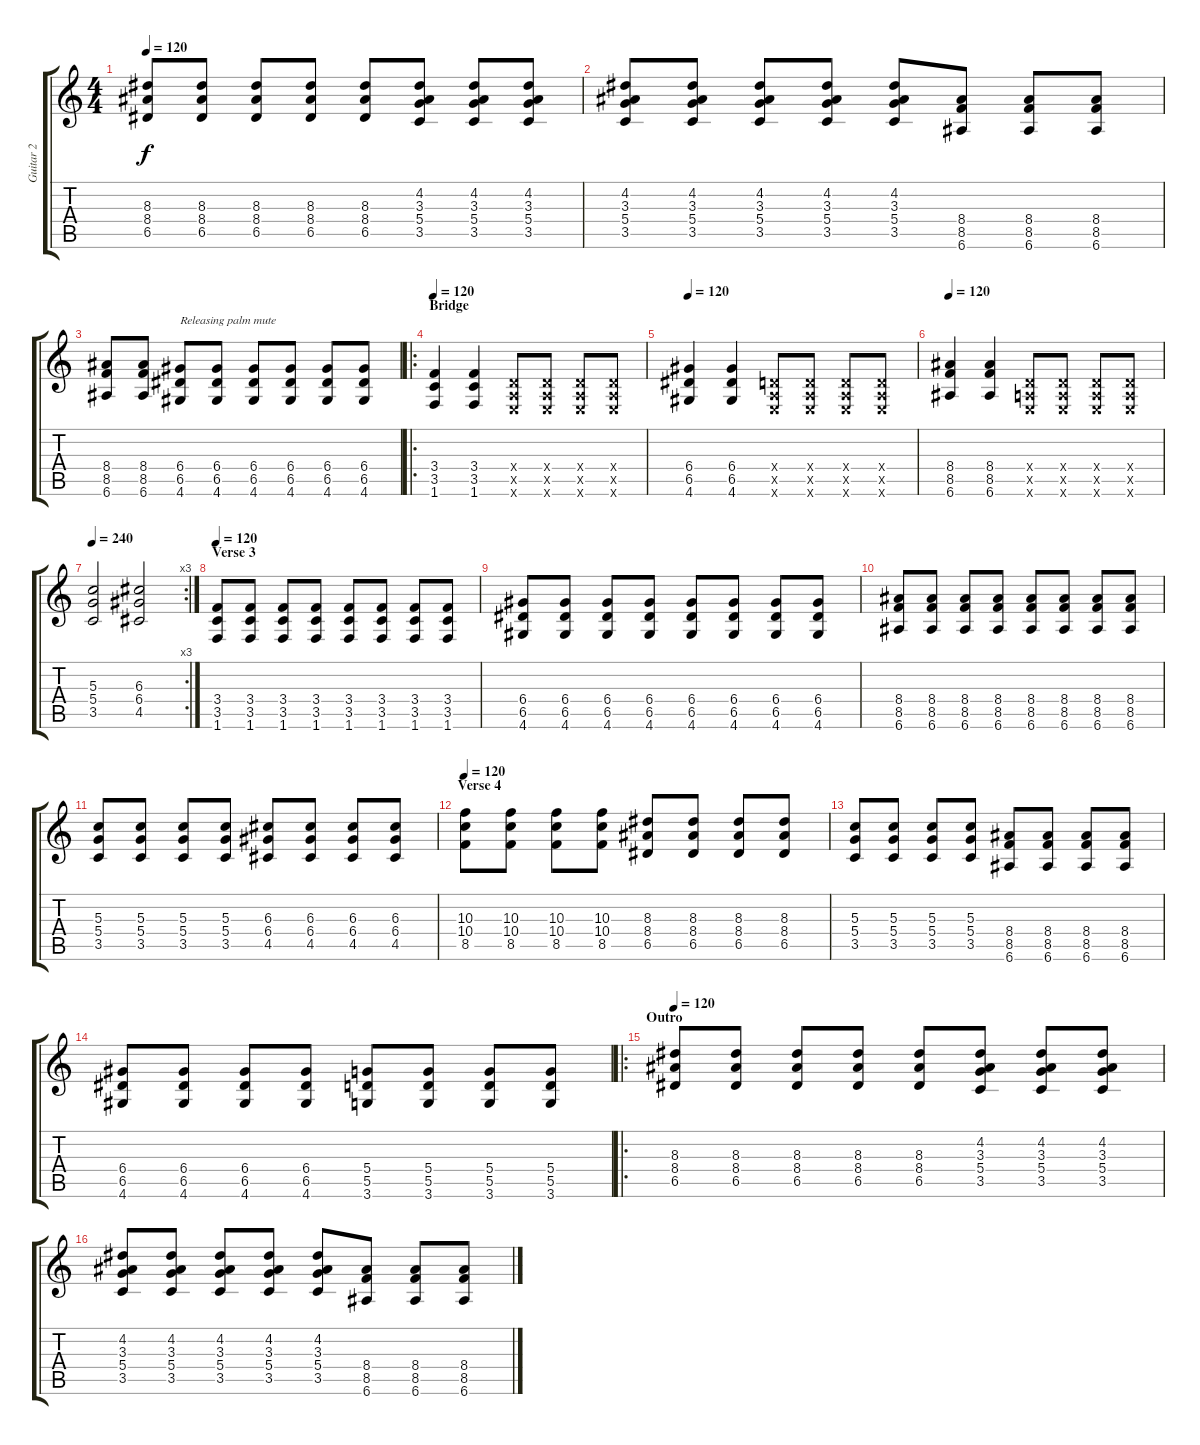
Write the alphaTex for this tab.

\track ("Guitar 2" "Guitar 2") {instrument overdrivenguitar}
\staff {score tabs}
\tuning (E4 B3 G3 D3 A2 E2) {hide}
\ts (4 4)
\tempo 120
\clef g2
\ks c
(8.3 8.4 6.5).8{dy f} (8.3 8.4 6.5).8 (8.3 8.4 6.5).8 (8.3 8.4 6.5).8 (8.3 8.4 6.5).8 (4.2 3.3 5.4 3.5).8 (4.2 3.3 5.4 3.5).8 (4.2 3.3 5.4 3.5).8 |
(4.2 3.3 5.4 3.5).8 (4.2 3.3 5.4 3.5).8 (4.2 3.3 5.4 3.5).8 (4.2 3.3 5.4 3.5).8 (4.2 3.3 5.4 3.5).8 (8.4 8.5 6.6).8 (8.4 8.5 6.6).8 (8.4 8.5 6.6).8 |
(8.4 8.5 6.6).8 (8.4 8.5 6.6).8 (6.4 6.5 4.6).8{txt "Releasing palm mute"} (6.4 6.5 4.6).8 (6.4 6.5 4.6).8 (6.4 6.5 4.6).8 (6.4 6.5 4.6).8 (6.4 6.5 4.6).8 |
\ro
\section ("" "Bridge")
\tempo 120
(3.4 3.5 1.6).4 (3.4 3.5 1.6).4 (0.4{x} 0.5{x} 0.6{x}).8 (0.4{x} 0.5{x} 0.6{x}).8 (0.4{x} 0.5{x} 0.6{x}).8 (0.4{x} 0.5{x} 0.6{x}).8 |
\tempo 120
(6.4 6.5 4.6).4 (6.4 6.5 4.6).4 (0.4{x} 0.5{x} 0.6{x}).8 (0.4{x} 0.5{x} 0.6{x}).8 (0.4{x} 0.5{x} 0.6{x}).8 (0.4{x} 0.5{x} 0.6{x}).8 |
\tempo 120
(8.4 8.5 6.6).4 (8.4 8.5 6.6).4 (0.4{x} 0.5{x} 0.6{x}).8 (0.4{x} 0.5{x} 0.6{x}).8 (0.4{x} 0.5{x} 0.6{x}).8 (0.4{x} 0.5{x} 0.6{x}).8 |
\rc 3
\tempo 240
(5.3 5.4 3.5).2 (6.3 6.4 4.5).2 |
\section ("" "Verse 3")
\tempo 240
\tempo 120
(3.4 3.5 1.6).8 (3.4 3.5 1.6).8 (3.4 3.5 1.6).8 (3.4 3.5 1.6).8 (3.4 3.5 1.6).8 (3.4 3.5 1.6).8 (3.4 3.5 1.6).8 (3.4 3.5 1.6).8 |
(6.4 6.5 4.6).8 (6.4 6.5 4.6).8 (6.4 6.5 4.6).8 (6.4 6.5 4.6).8 (6.4 6.5 4.6).8 (6.4 6.5 4.6).8 (6.4 6.5 4.6).8 (6.4 6.5 4.6).8 |
(8.4 8.5 6.6).8 (8.4 8.5 6.6).8 (8.4 8.5 6.6).8 (8.4 8.5 6.6).8 (8.4 8.5 6.6).8 (8.4 8.5 6.6).8 (8.4 8.5 6.6).8 (8.4 8.5 6.6).8 |
(5.3 5.4 3.5).8 (5.3 5.4 3.5).8 (5.3 5.4 3.5).8 (5.3 5.4 3.5).8 (6.3 6.4 4.5).8 (6.3 6.4 4.5).8 (6.3 6.4 4.5).8 (6.3 6.4 4.5).8 |
\section ("" "Verse 4")
\tempo 120
(10.3 10.4 8.5).8 (10.3 10.4 8.5).8 (10.3 10.4 8.5).8 (10.3 10.4 8.5).8 (8.3 8.4 6.5).8 (8.3 8.4 6.5).8 (8.3 8.4 6.5).8 (8.3 8.4 6.5).8 |
(5.3 5.4 3.5).8 (5.3 5.4 3.5).8 (5.3 5.4 3.5).8 (5.3 5.4 3.5).8 (8.4 8.5 6.6).8 (8.4 8.5 6.6).8 (8.4 8.5 6.6).8 (8.4 8.5 6.6).8 |
(6.4 6.5 4.6).8 (6.4 6.5 4.6).8 (6.4 6.5 4.6).8 (6.4 6.5 4.6).8 (5.4 5.5 3.6).8 (5.4 5.5 3.6).8 (5.4 5.5 3.6).8 (5.4 5.5 3.6).8 |
\ro
\section ("" "Outro")
\tempo 120
(8.3 8.4 6.5).8 (8.3 8.4 6.5).8 (8.3 8.4 6.5).8 (8.3 8.4 6.5).8 (8.3 8.4 6.5).8 (4.2 3.3 5.4 3.5).8 (4.2 3.3 5.4 3.5).8 (4.2 3.3 5.4 3.5).8 |
(4.2 3.3 5.4 3.5).8 (4.2 3.3 5.4 3.5).8 (4.2 3.3 5.4 3.5).8 (4.2 3.3 5.4 3.5).8 (4.2 3.3 5.4 3.5).8 (8.4 8.5 6.6).8 (8.4 8.5 6.6).8 (8.4 8.5 6.6).8
